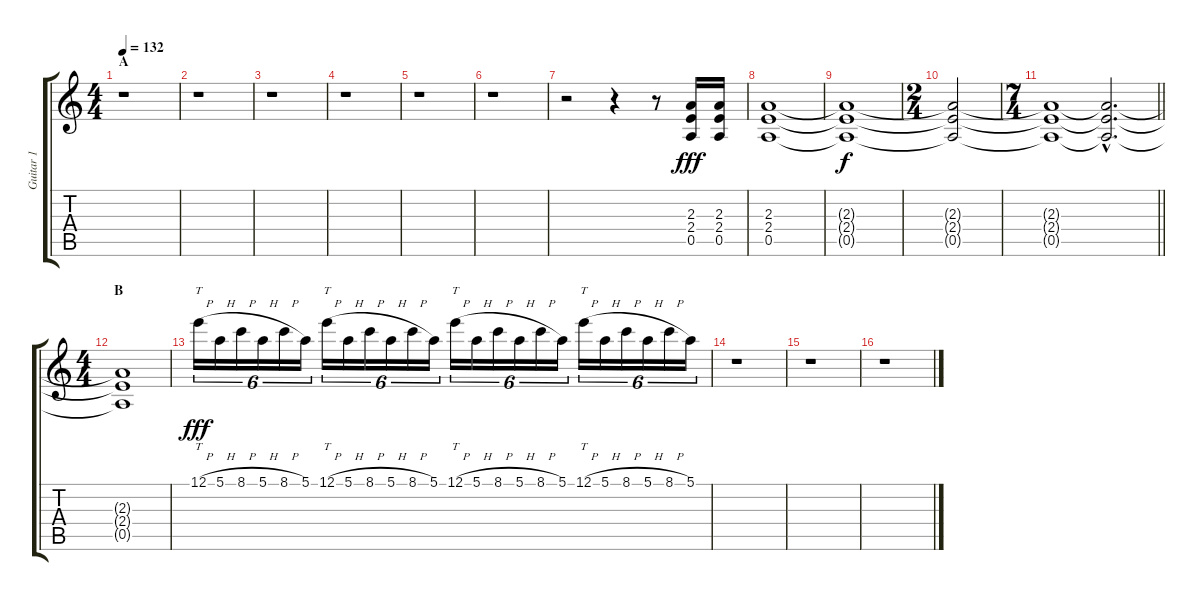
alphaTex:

\track ("Guitar 1" "Guitar 1") {instrument distortionguitar}
\staff {score tabs}
\tuning (E4 B3 G3 D3 A2 E2) {hide}
\ts (4 4)
\section ("" "A")
\tempo 132
\clef g2
\ks c
r.1{dy fff instrument distortionguitar} |
r.1 |
r.1 |
r.1 |
r.1 |
r.1 |
r.2 r.4 r.8 (2.3 2.4 0.5).16 (2.3 2.4 0.5).16 |
(2.3 2.4 0.5).1 |
(2.3{t} 2.4{t} 0.5{t}).1{dy f} |
\ts (2 4)
(2.3{t} 2.4{t} 0.5{t}).2 |
\ts (7 4)
\barLineRight lightlight
(2.3{t} 2.4{t} 0.5{t}).1 (2.3{hac t} 2.4{hac t} 0.5{hac t}).2{d} |
\ts (4 4)
\section ("" "B")
(2.3{t} 2.4{t} 0.5{t}).1 |
12.1{h}.16{tt tu (6 4) dy fff} 5.1{h}.16{tu (6 4)} 8.1{h}.16{tu (6 4)} 5.1{h}.16{tu (6 4)} 8.1{h}.16{tu (6 4)} 5.1.16{tu (6 4)} 12.1{h}.16{tt tu (6 4)} 5.1{h}.16{tu (6 4)} 8.1{h}.16{tu (6 4)} 5.1{h}.16{tu (6 4)} 8.1{h}.16{tu (6 4)} 5.1.16{tu (6 4)} 12.1{h}.16{tt tu (6 4)} 5.1{h}.16{tu (6 4)} 8.1{h}.16{tu (6 4)} 5.1{h}.16{tu (6 4)} 8.1{h}.16{tu (6 4)} 5.1.16{tu (6 4)} 12.1{h}.16{tt tu (6 4)} 5.1{h}.16{tu (6 4)} 8.1{h}.16{tu (6 4)} 5.1{h}.16{tu (6 4)} 8.1{h}.16{tu (6 4)} 5.1.16{tu (6 4)} |
r.1 |
r.1 |
r.1
